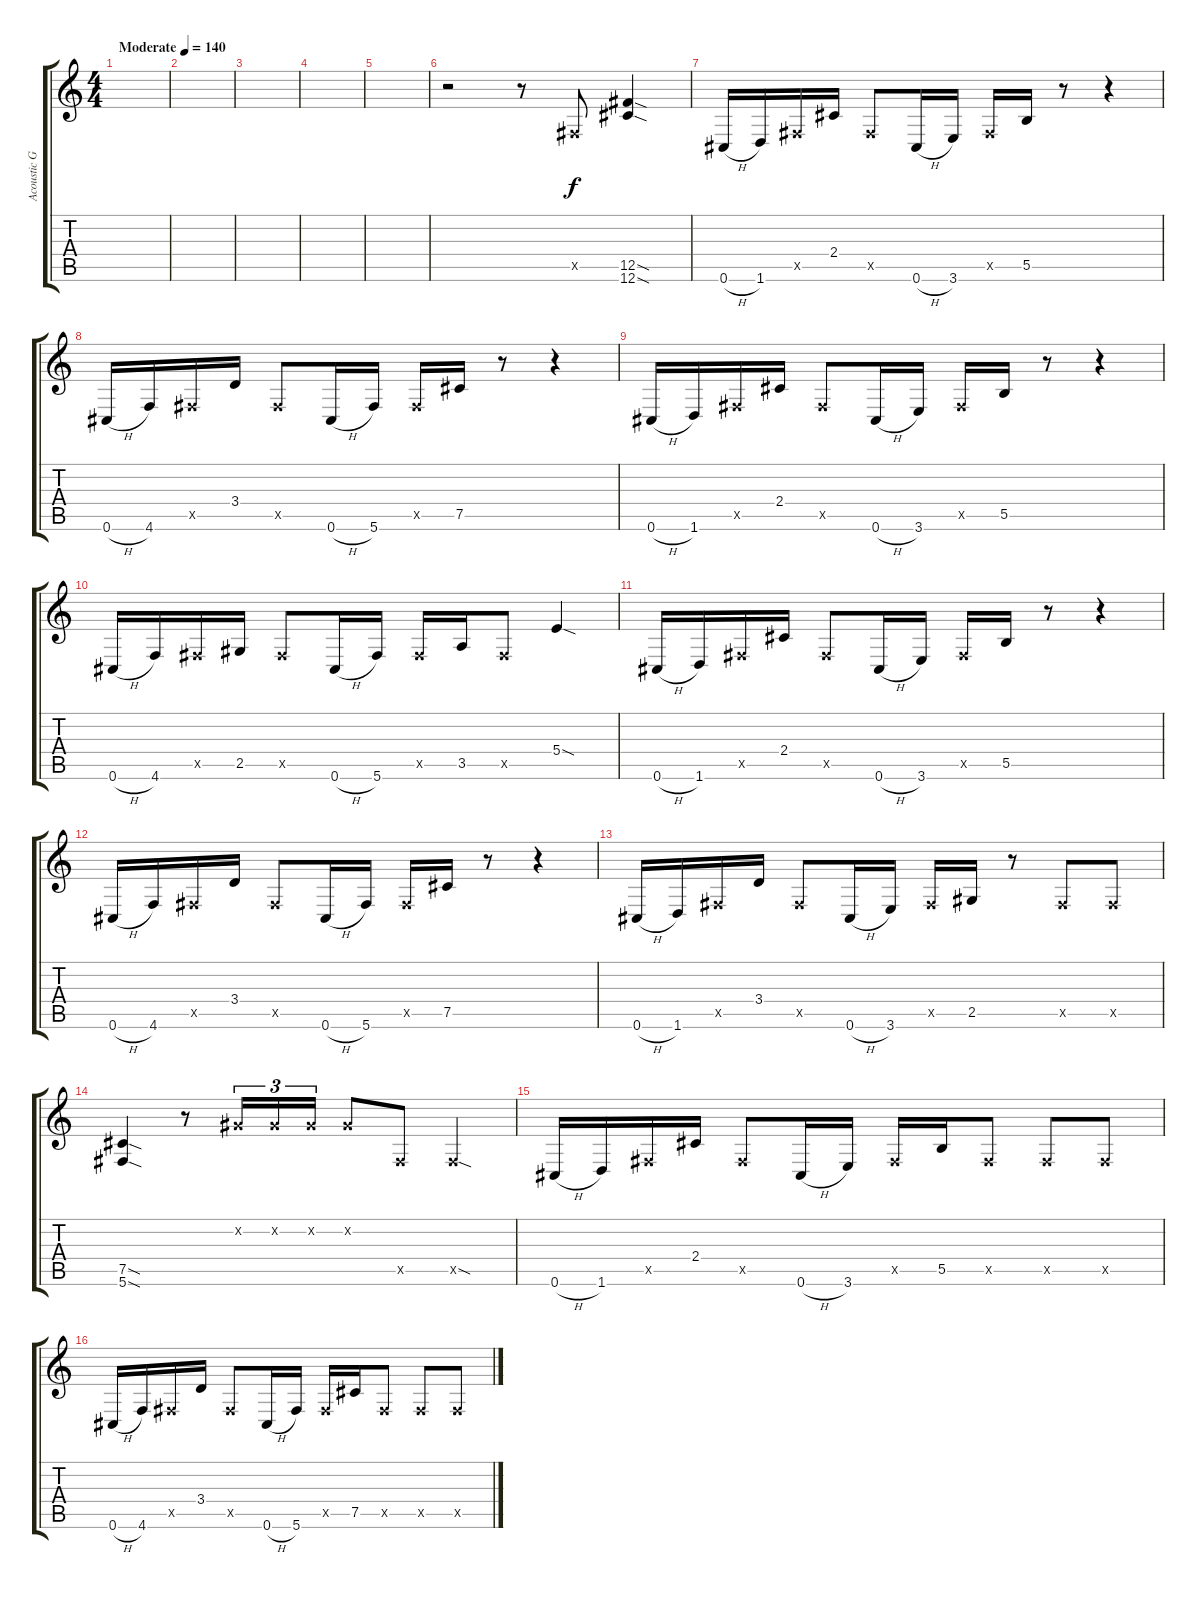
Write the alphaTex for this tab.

\track ("Acoustic Guitar 2" "Acoustic G") {instrument acousticguitarsteel}
\staff {score tabs}
\tuning (Db4 Ab3 E3 B2 Gb2 Db2) {hide}
\ts (4 4)
\tempo (140 "Moderate")
\clef g2
\ks c
|
|
|
|
|
r.2 r.8 0.5{x}.8 (12.5{sod} 12.6{sod}).4 |
0.6{h}.16 1.6.16 0.5{x}.16 2.4.16 0.5{x}.8 0.6{h}.16 3.6.16 0.5{x}.16 5.5.16 r.8 r.4 |
0.6{h}.16 4.6.16 0.5{x}.16 3.4.16 0.5{x}.8 0.6{h}.16 5.6.16 0.5{x}.16 7.5.16 r.8 r.4 |
0.6{h}.16 1.6.16 0.5{x}.16 2.4.16 0.5{x}.8 0.6{h}.16 3.6.16 0.5{x}.16 5.5.16 r.8 r.4 |
0.6{h}.16 4.6.16 0.5{x}.16 2.5.16 0.5{x}.8 0.6{h}.16 5.6.16 0.5{x}.16 3.5.16 0.5{x}.8 5.4{sod}.4 |
0.6{h}.16 1.6.16 0.5{x}.16 2.4.16 0.5{x}.8 0.6{h}.16 3.6.16 0.5{x}.16 5.5.16 r.8 r.4 |
0.6{h}.16 4.6.16 0.5{x}.16 3.4.16 0.5{x}.8 0.6{h}.16 5.6.16 0.5{x}.16 7.5.16 r.8 r.4 |
0.6{h}.16 1.6.16 0.5{x}.16 3.4.16 0.5{x}.8 0.6{h}.16 3.6.16 0.5{x}.16 2.5.16 r.8 0.5{x}.8 0.5{x}.8 |
(7.5{sod} 5.6{sod}).4 r.8 0.2{x}.16{tu (3 2)} 0.2{x}.16{tu (3 2)} 0.2{x}.16{tu (3 2)} 0.2{x}.8 0.5{x}.8 0.5{sod x}.4 |
0.6{h}.16 1.6.16 0.5{x}.16 2.4.16 0.5{x}.8 0.6{h}.16 3.6.16 0.5{x}.16 5.5.16 0.5{x}.8 0.5{x}.8 0.5{x}.8 |
0.6{h}.16 4.6.16 0.5{x}.16 3.4.16 0.5{x}.8 0.6{h}.16 5.6.16 0.5{x}.16 7.5.16 0.5{x}.8 0.5{x}.8 0.5{x}.8
